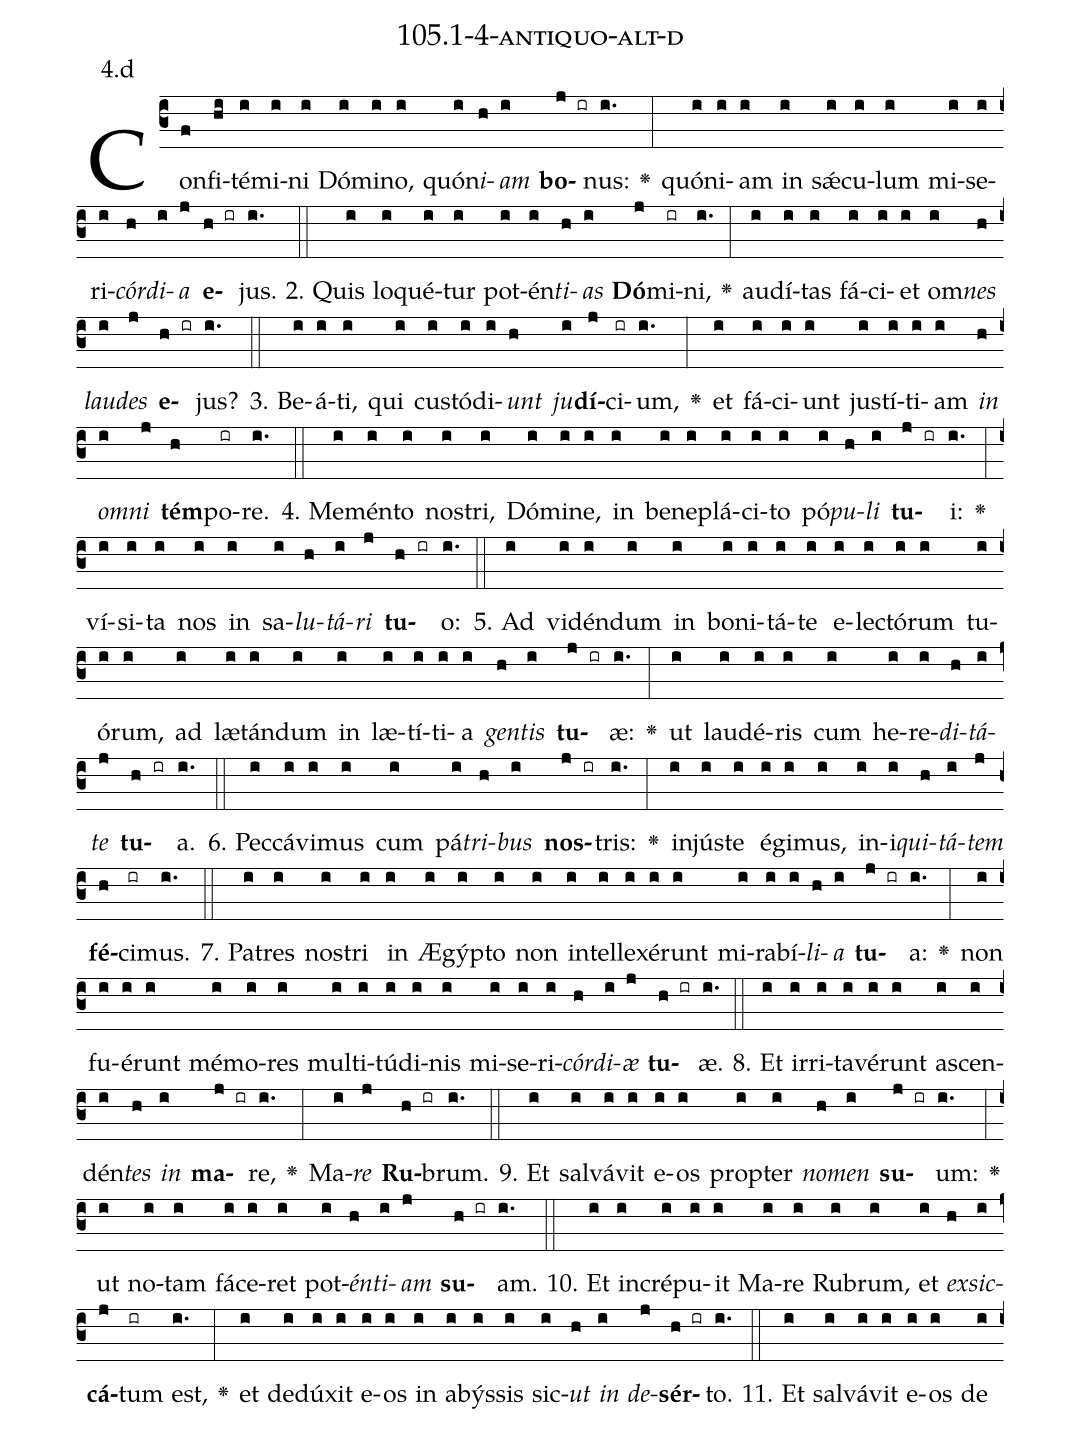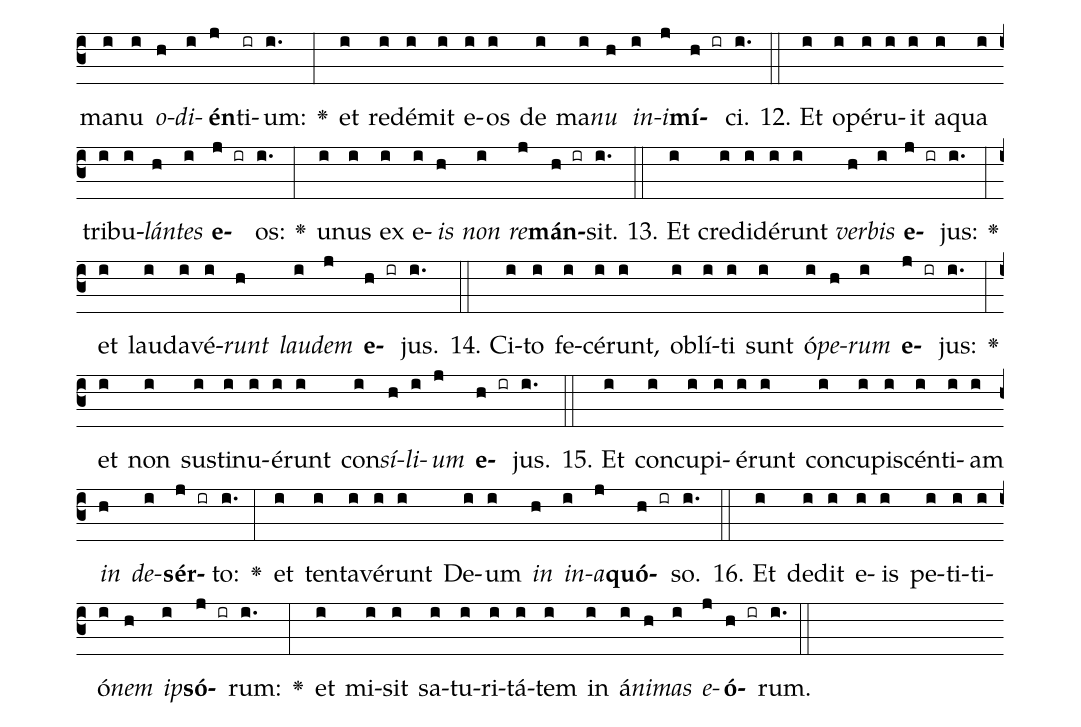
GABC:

name: 105.1-4-antiquo-alt-d;
annotation: 4.d;
%%
(c3)Con(f)fi(hi)té(i)mi(i)ni(i) Dó(i)mi(i)no,(i) quón(i)<i>i</i>(h)<i>am</i>(i) <b>bo</b>(j ir)nus:(i.) <v>\greheightstar</v>(:) quón(i)i(i)am(i) in(i) sǽ(i)cu(i)lum(i) mi(i)se(i)ri(i)<i>cór</i>(h)<i>di</i>(i)<i>a</i>(j) <b>e</b>(h ir)jus.(i.) (::)
2. Quis(i) lo(i)qué(i)tur(i) pot(i)én(i)<i>ti</i>(h)<i>as</i>(i) <b>Dó</b>(j)mi(ir)ni,(i.) <v>\greheightstar</v>(:) au(i)dí(i)tas(i) fá(i)ci(i)et(i) om(i)<i>nes</i>(h) <i>lau</i>(i)<i>des</i>(j) <b>e</b>(h ir)jus?(i.) (::)
3. Be(i)á(i)ti,(i) qui(i) cus(i)tó(i)di(i)<i>unt</i>(h) <i>ju</i>(i)<b>dí</b>(j)ci(ir)um,(i.) <v>\greheightstar</v>(:) et(i) fá(i)ci(i)unt(i) jus(i)tí(i)ti(i)am(i) <i>in</i>(h) <i>om</i>(i)<i>ni</i>(j) <b>tém</b>(h)po(ir)re.(i.) (::)
4. Me(i)mén(i)to(i) nos(i)tri,(i) Dó(i)mi(i)ne,(i) in(i) be(i)ne(i)plá(i)ci(i)to(i) pó(i)<i>pu</i>(h)<i>li</i>(i) <b>tu</b>(j ir)i:(i.) <v>\greheightstar</v>(:) ví(i)si(i)ta(i) nos(i) in(i) sa(i)<i>lu</i>(h)<i>tá</i>(i)<i>ri</i>(j) <b>tu</b>(h ir)o:(i.) (::)
5. Ad(i) vi(i)dén(i)dum(i) in(i) bo(i)ni(i)tá(i)te(i) e(i)lec(i)tó(i)rum(i) tu(i)ó(i)rum,(i) ad(i) læ(i)tán(i)dum(i) in(i) læ(i)tí(i)ti(i)a(i) <i>gen</i>(h)<i>tis</i>(i) <b>tu</b>(j ir)æ:(i.) <v>\greheightstar</v>(:) ut(i) lau(i)dé(i)ris(i) cum(i) he(i)re(i)<i>di</i>(h)<i>tá</i>(i)<i>te</i>(j) <b>tu</b>(h ir)a.(i.) (::)
6. Pec(i)cá(i)vi(i)mus(i) cum(i) pá(i)<i>tri</i>(h)<i>bus</i>(i) <b>nos</b>(j ir)tris:(i.) <v>\greheightstar</v>(:) in(i)jús(i)te(i) é(i)gi(i)mus,(i) in(i)i(i)<i>qui</i>(h)<i>tá</i>(i)<i>tem</i>(j) <b>fé</b>(h)ci(ir)mus.(i.) (::)
7. Pa(i)tres(i) nos(i)tri(i) in(i) Æ(i)gýp(i)to(i) non(i) in(i)tel(i)le(i)xé(i)runt(i) mi(i)ra(i)bí(i)<i>li</i>(h)<i>a</i>(i) <b>tu</b>(j ir)a:(i.) <v>\greheightstar</v>(:) non(i) fu(i)é(i)runt(i) mé(i)mo(i)res(i) mul(i)ti(i)tú(i)di(i)nis(i) mi(i)se(i)ri(i)<i>cór</i>(h)<i>di</i>(i)<i>æ</i>(j) <b>tu</b>(h ir)æ.(i.) (::)
8. Et(i) ir(i)ri(i)ta(i)vé(i)runt(i) a(i)scen(i)dén(i)<i>tes</i>(h) <i>in</i>(i) <b>ma</b>(j ir)re,(i.) <v>\greheightstar</v>(:) Ma(i)<i>re</i>(j) <b>Ru</b>(h ir)brum.(i.) (::)
9. Et(i) sal(i)vá(i)vit(i) e(i)os(i) prop(i)ter(i) <i>no</i>(h)<i>men</i>(i) <b>su</b>(j ir)um:(i.) <v>\greheightstar</v>(:) ut(i) no(i)tam(i) fá(i)ce(i)ret(i) pot(i)<i>én</i>(h)<i>ti</i>(i)<i>am</i>(j) <b>su</b>(h ir)am.(i.) (::)
10. Et(i) in(i)cré(i)pu(i)it(i) Ma(i)re(i) Ru(i)brum,(i) et(i) <i>ex</i>(h)<i>sic</i>(i)<b>cá</b>(j)tum(ir) est,(i.) <v>\greheightstar</v>(:) et(i) de(i)dú(i)xit(i) e(i)os(i) in(i) a(i)býs(i)sis(i) sic(i)<i>ut</i>(h) <i>in</i>(i) <i>de</i>(j)<b>sér</b>(h ir)to.(i.) (::)
11. Et(i) sal(i)vá(i)vit(i) e(i)os(i) de(i) ma(i)nu(i) <i>o</i>(h)<i>di</i>(i)<b>én</b>(j)ti(ir)um:(i.) <v>\greheightstar</v>(:) et(i) red(i)é(i)mit(i) e(i)os(i) de(i) ma(i)<i>nu</i>(h) <i>in</i>(i)<i>i</i>(j)<b>mí</b>(h ir)ci.(i.) (::)
12. Et(i) o(i)pé(i)ru(i)it(i) a(i)qua(i) tri(i)bu(i)<i>lán</i>(h)<i>tes</i>(i) <b>e</b>(j ir)os:(i.) <v>\greheightstar</v>(:) u(i)nus(i) ex(i) e(i)<i>is</i>(h) <i>non</i>(i) <i>re</i>(j)<b>mán</b>(h ir)sit.(i.) (::)
13. Et(i) cre(i)di(i)dé(i)runt(i) <i>ver</i>(h)<i>bis</i>(i) <b>e</b>(j ir)jus:(i.) <v>\greheightstar</v>(:) et(i) lau(i)da(i)vé(i)<i>runt</i>(h) <i>lau</i>(i)<i>dem</i>(j) <b>e</b>(h ir)jus.(i.) (::)
14. Ci(i)to(i) fe(i)cé(i)runt,(i) ob(i)lí(i)ti(i) sunt(i) ó(i)<i>pe</i>(h)<i>rum</i>(i) <b>e</b>(j ir)jus:(i.) <v>\greheightstar</v>(:) et(i) non(i) sus(i)ti(i)nu(i)é(i)runt(i) con(i)<i>sí</i>(h)<i>li</i>(i)<i>um</i>(j) <b>e</b>(h ir)jus.(i.) (::)
15. Et(i) con(i)cu(i)pi(i)é(i)runt(i) con(i)cu(i)pi(i)scén(i)ti(i)am(i) <i>in</i>(h) <i>de</i>(i)<b>sér</b>(j ir)to:(i.) <v>\greheightstar</v>(:) et(i) ten(i)ta(i)vé(i)runt(i) De(i)um(i) <i>in</i>(h) <i>in</i>(i)<i>a</i>(j)<b>quó</b>(h ir)so.(i.) (::)
16. Et(i) de(i)dit(i) e(i)is(i) pe(i)ti(i)ti(i)ó(i)<i>nem</i>(h) <i>ip</i>(i)<b>só</b>(j ir)rum:(i.) <v>\greheightstar</v>(:) et(i) mi(i)sit(i) sa(i)tu(i)ri(i)tá(i)tem(i) in(i) á(i)<i>ni</i>(h)<i>mas</i>(i) <i>e</i>(j)<b>ó</b>(h ir)rum.(i.) (::)
